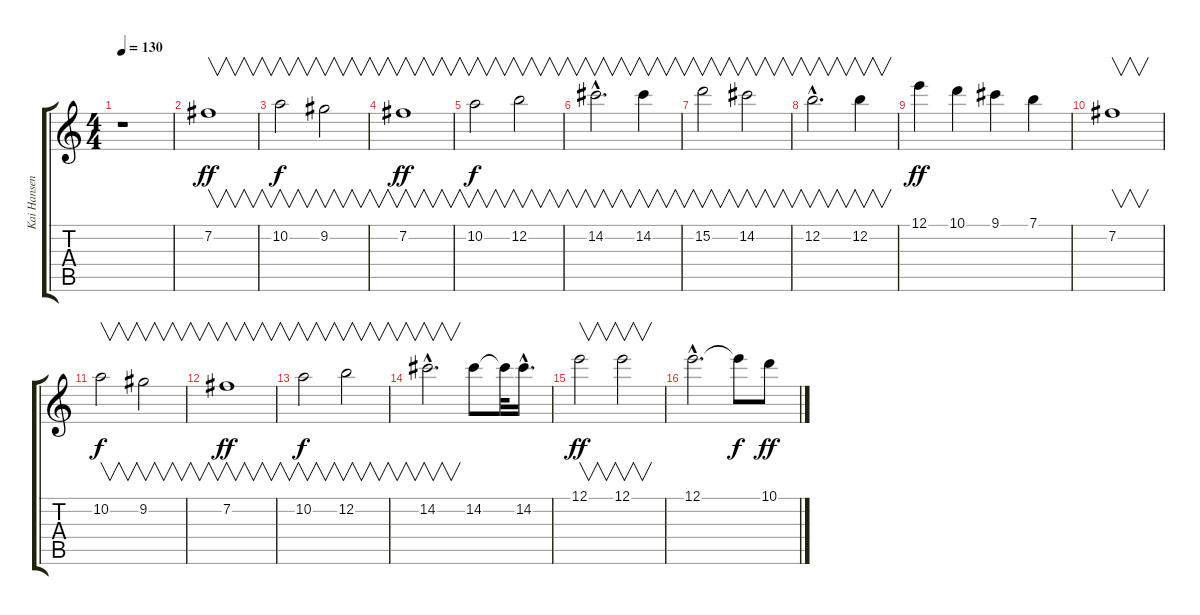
\track ("Kai Hansen" "Kai Hansen") {instrument distortionguitar}
\staff {score tabs}
\tuning (E4 B3 G3 D3 A2 E2) {hide}
\ts (4 4)
\tempo 130
\clef g2
\ks c
r.1{dy ff instrument distortionguitar} |
7.2.1{v volume 16 balance 12} |
10.2.2{v dy f} 9.2.2{v} |
7.2.1{v dy ff volume 16 balance 12} |
10.2.2{v dy f} 12.2.2{v} |
14.2{hac}.2{v d} 14.2.4{v} |
15.2.2{v} 14.2.2{v} |
12.2{hac}.2{v d} 12.2.4{v} |
12.1.4{dy ff} 10.1.4 9.1.4 7.1.4 |
7.2.1{v} |
10.2.2{v dy f} 9.2.2{v} |
7.2.1{v dy ff} |
10.2.2{v dy f} 12.2.2{v} |
14.2{hac}.2{v d} 14.2.8 14.2{t}.32 14.2{hac}.16{d} |
12.1.2{v dy ff} 12.1.2{v} |
12.1{hac}.2{d} 12.1{t}.8{dy f} 10.1.8{dy ff}
